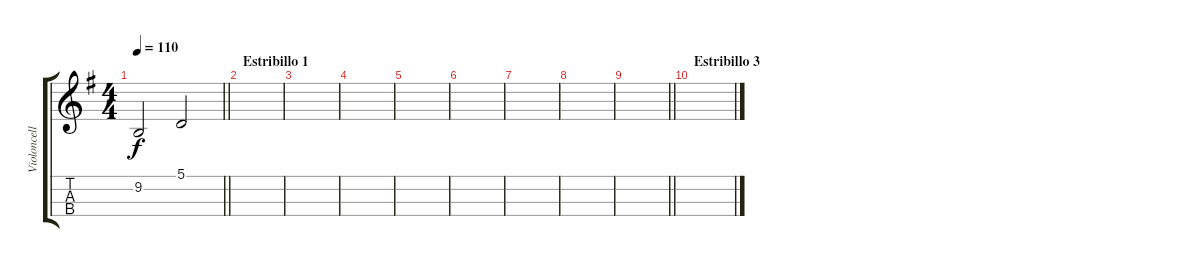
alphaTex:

\track ("Violoncello" "Violoncell") {instrument stringensemble1}
\staff {score tabs}
\tuning (A3 D3 G2 C2) {hide}
\ts (4 4)
\tempo 110
\clef g2
\barLineRight lightlight
\ks g
9.2.2{dy f} 5.1.2 |
\section ("" "Estribillo 1")
|
|
|
|
|
|
|
\barLineRight lightlight
|
\section ("" "Estribillo 3")
